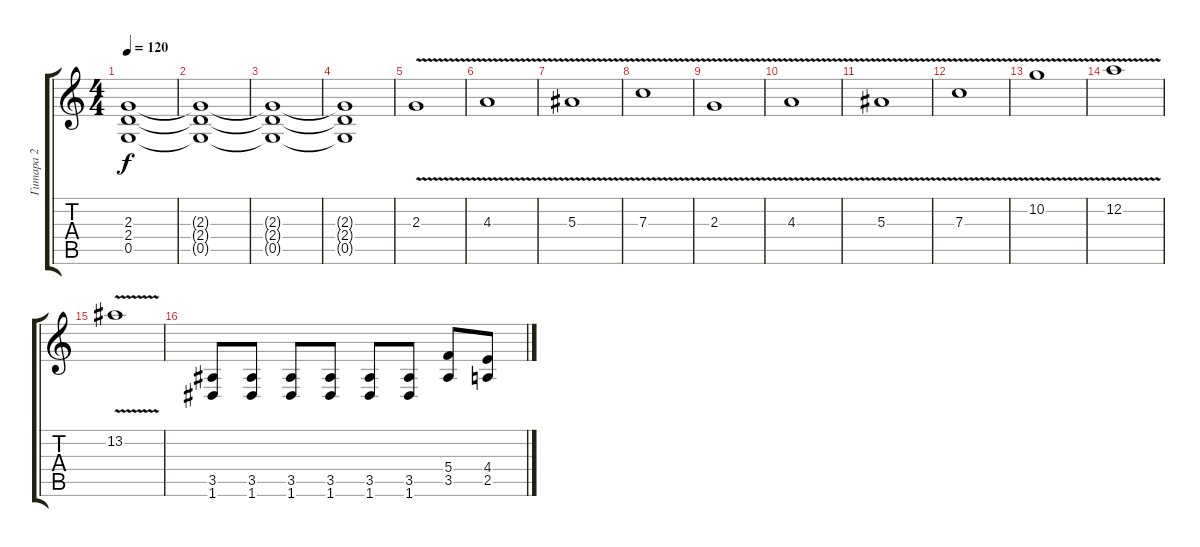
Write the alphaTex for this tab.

\track ("Гитара 2" "Гитара 2") {instrument overdrivenguitar}
\staff {score tabs}
\tuning (D4 A3 F3 C3 G2 D2) {hide}
\ts (4 4)
\tempo 120
\clef g2
\ks c
(2.3 2.4 0.5).1{dy f} |
(2.3{t} 2.4{t} 0.5{t}).1 |
(2.3{t} 2.4{t} 0.5{t}).1 |
(2.3{t} 2.4{t} 0.5{t}).1 |
2.3{v}.1 |
4.3{v}.1 |
5.3{v}.1 |
7.3{v}.1 |
2.3{v}.1 |
4.3{v}.1 |
5.3{v}.1 |
7.3{v}.1 |
10.2{v}.1 |
12.2{v}.1 |
13.2{v}.1 |
(3.5 1.6).8 (3.5 1.6).8 (3.5 1.6).8 (3.5 1.6).8 (3.5 1.6).8 (3.5 1.6).8 (5.4 3.5).8 (4.4 2.5).8
